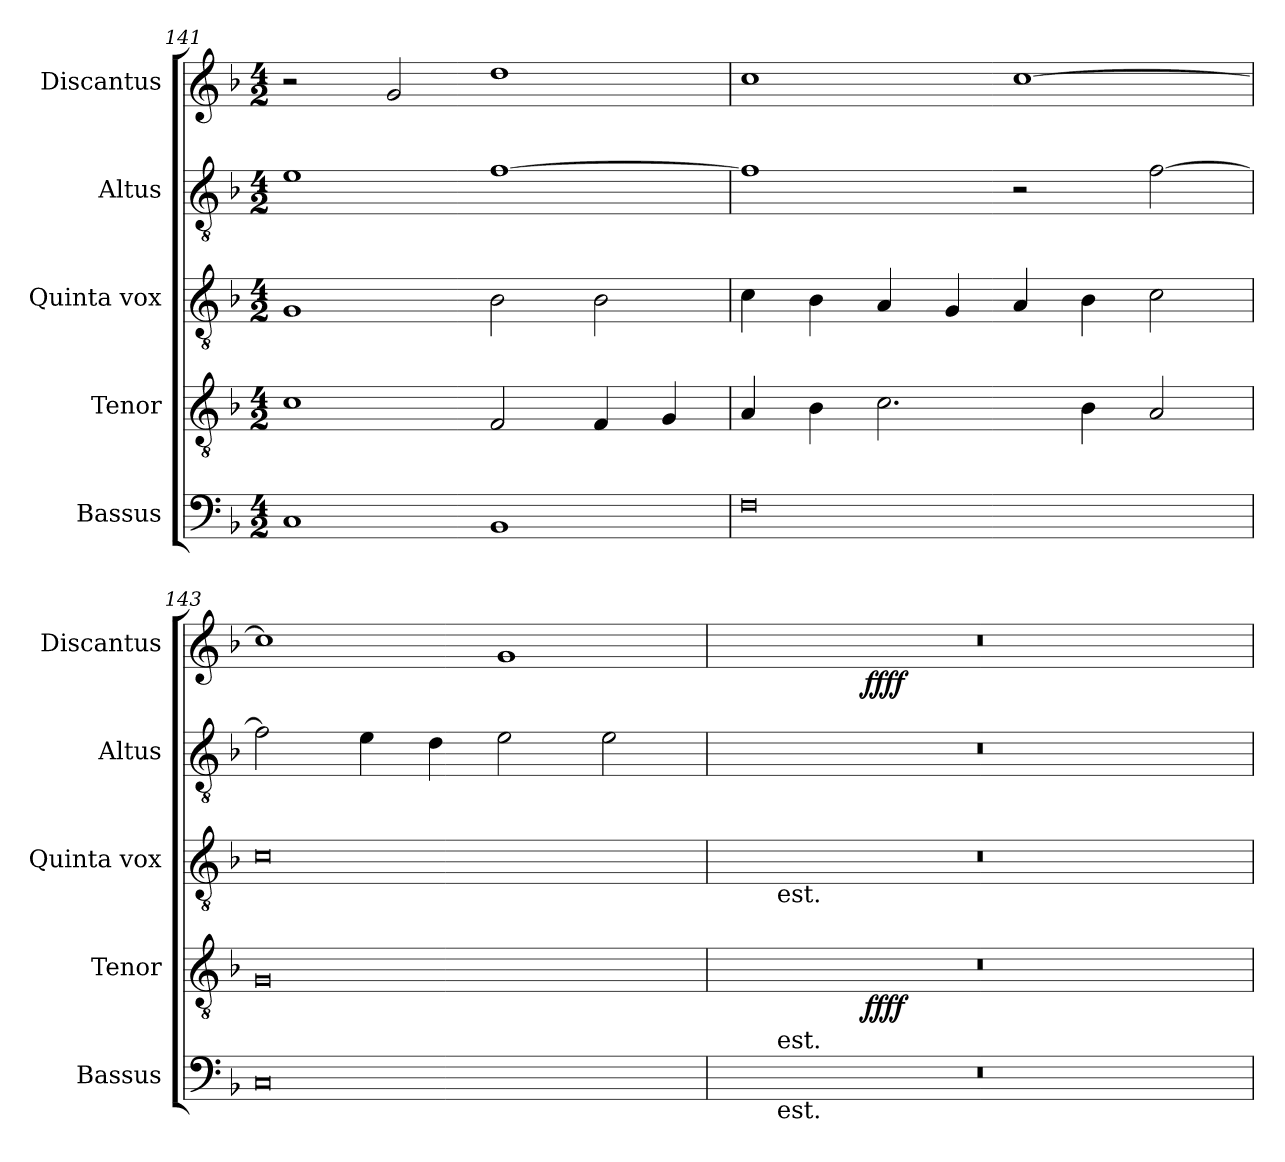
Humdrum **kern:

**kern	**kern	**dynam	**kern	**kern	**kern	**dynam
*part5	*part4	*part4	*part3	*part2	*part1	*part1
*staff5	*staff4	*staff4	*staff3	*staff2	*staff1	*staff1
*I"Bassus	*I"Tenor	*	*I"Quinta vox	*I"Altus	*I"Discantus	*
*I'Bassus	*I'Tenor	*	*I'Quinta vox	*I'Altus	*I'Discantus	*
*clefF4	*clefGv2	*	*clefGv2	*clefGv2	*clefG2	*
*ITrd-3c-5	*ITrd-3c-5	*	*	*ITrd-3c-5	*ITrd-3c-5	*
*k[b-e-]	*k[b-e-]	*	*k[b-]	*k[b-e-]	*k[b-e-]	*
*B-:	*B-:	*	*F:	*B-:	*B-:	*
*M4/2	*M4/2	*	*M4/2	*M4/2	*M4/2	*
=141	=141	=141	=141	=141	=141	=141
1F	1f	.	1G	1a	2r	.
.	.	.	.	.	2cc/	.
1E-	2B-/	.	2B-\	[>1b-	1gg	.
.	4B-/	.	2B-\	.	.	.
.	4c/	.	.	.	.	.
=142	=142	=142	=142	=142	=142	=142
0B-	4d/	.	4c\	1b-]	1ff	.
.	4e-\	.	4B-\	.	.	.
.	2.f\	.	4A/	.	.	.
.	.	.	4G/	.	.	.
.	.	.	4A/	2r	[>1ff	.
.	4e-\	.	4B-\	.	.	.
.	2d/	.	2c\	[>2b-\	.	.
=143	=143	=143	=143	=143	=143	=143
0F	0c	.	0c	2b-\]	1ff]	.
.	.	.	.	4a\	.	.
.	.	.	.	4g\	.	.
.	.	.	.	2a\	1cc	.
.	.	.	.	2a\	.	.
=144	=144	=144	=144	=144	=144	=144
*^	*^	*	*^	*	*^	*
0r	8..ryy	0r	4ryy	.	0r	8..ryy	0r	0r	4ryy	.
!	!	!	!	!	!	!LO:TX:b:t=est.	!	!	!	!
!	!LO:TX:b:t=est.	!	!	!	!	!	!	!	!	!
!	!LO:TX:a:t=est.	!	!	!	!	!	!	!	!	!
.	1ryy	.	.	.	.	1ryy	.	.	.	.
.	.	.	8ryy	.	.	.	.	.	8ryy	.
.	.	.	32.ryy	.	.	.	.	.	32.ryy	.
!	!	!	!	!LO:DY:b	!	!	!	!	!	!LO:DY:b
.	.	.	1ryy	ffff	.	.	.	.	1ryy	ffff
.	2ryy	.	.	.	.	2ryy	.	.	.	.
.	.	.	2ryy	.	.	.	.	.	2ryy	.
.	4ryy	.	.	.	.	4ryy	.	.	.	.
.	.	.	16ryy	.	.	.	.	.	16ryy	.
.	32ryy	.	.	.	.	32ryy	.	.	.	.
.	.	.	64ryy	.	.	.	.	.	64ryy	.
*v	*v	*	*	*	*v	*v	*	*v	*v	*
*	*v	*v	*	*	*	*	*
=	=	=	=	=	=	=
*-	*-	*-	*-	*-	*-	*-
